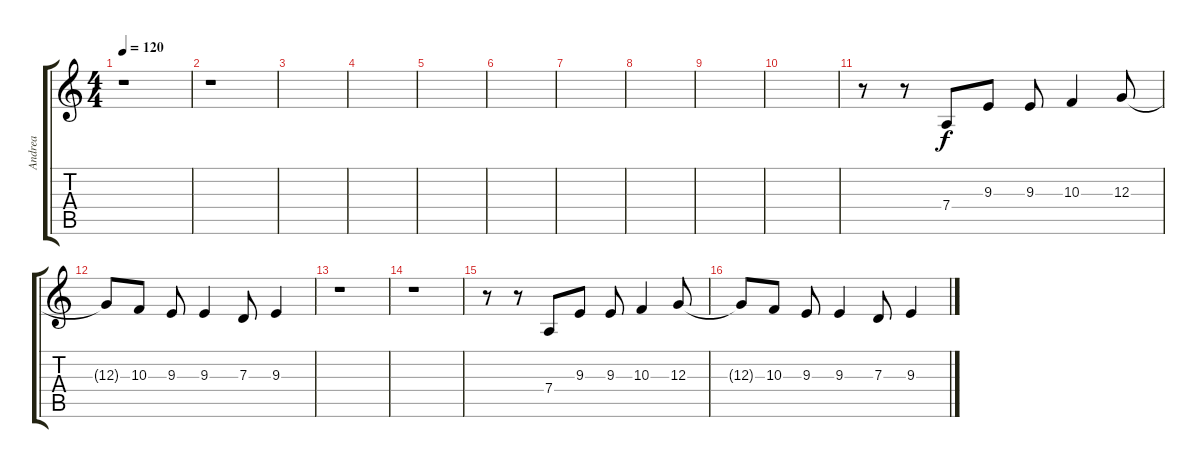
\track ("Andrea" "Andrea") {instrument tuba}
\staff {score tabs}
\tuning (E4 B3 G3 D3 A2 E2) {hide}
\ts (4 4)
\tempo 120
\clef g2
\ks c
r.1{dy f} |
r.1 |
|
|
|
|
|
|
|
|
r.8 r.8 7.4.8 9.3.8 9.3.8 10.3.4 12.3.8 |
12.3{t}.8 10.3.8 9.3.8 9.3.4 7.3.8 9.3.4 |
r.1 |
r.1 |
r.8 r.8 7.4.8 9.3.8 9.3.8 10.3.4 12.3.8 |
12.3{t}.8 10.3.8 9.3.8 9.3.4 7.3.8 9.3.4
